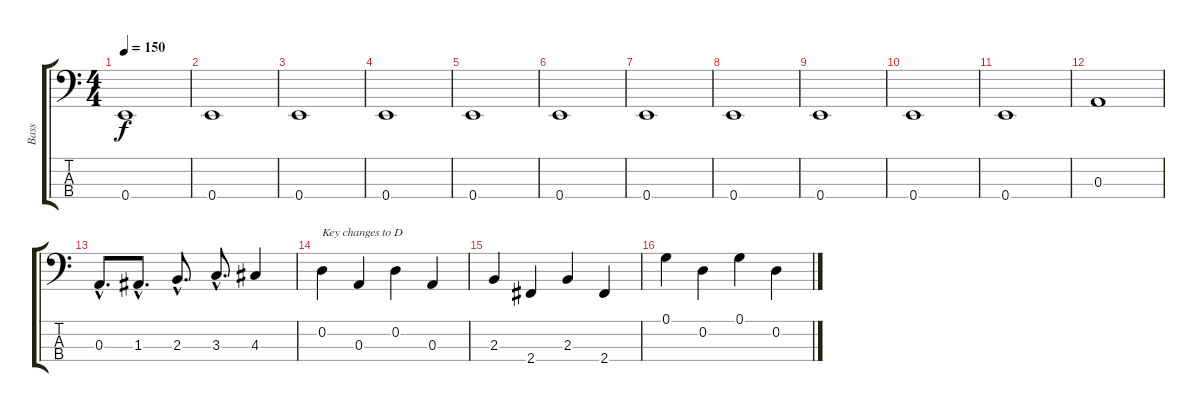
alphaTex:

\track ("Bass" "Bass") {instrument electricbassfinger}
\staff {score tabs}
\tuning (G2 D2 A1 E1) {hide}
\ts (4 4)
\tempo 150
\clef f4
\ks c
0.4.1{dy f} |
0.4.1 |
0.4.1 |
0.4.1 |
0.4.1 |
0.4.1 |
0.4.1 |
0.4.1 |
0.4.1 |
0.4.1 |
0.4.1 |
0.3.1 |
0.3{hac}.8{d} 1.3{hac}.8{d} 2.3{hac}.8{d} 3.3{hac}.8{d} 4.3.4 |
0.2.4{txt "Key changes to D"} 0.3.4 0.2.4 0.3.4 |
2.3.4 2.4.4 2.3.4 2.4.4 |
0.1.4 0.2.4 0.1.4 0.2.4
